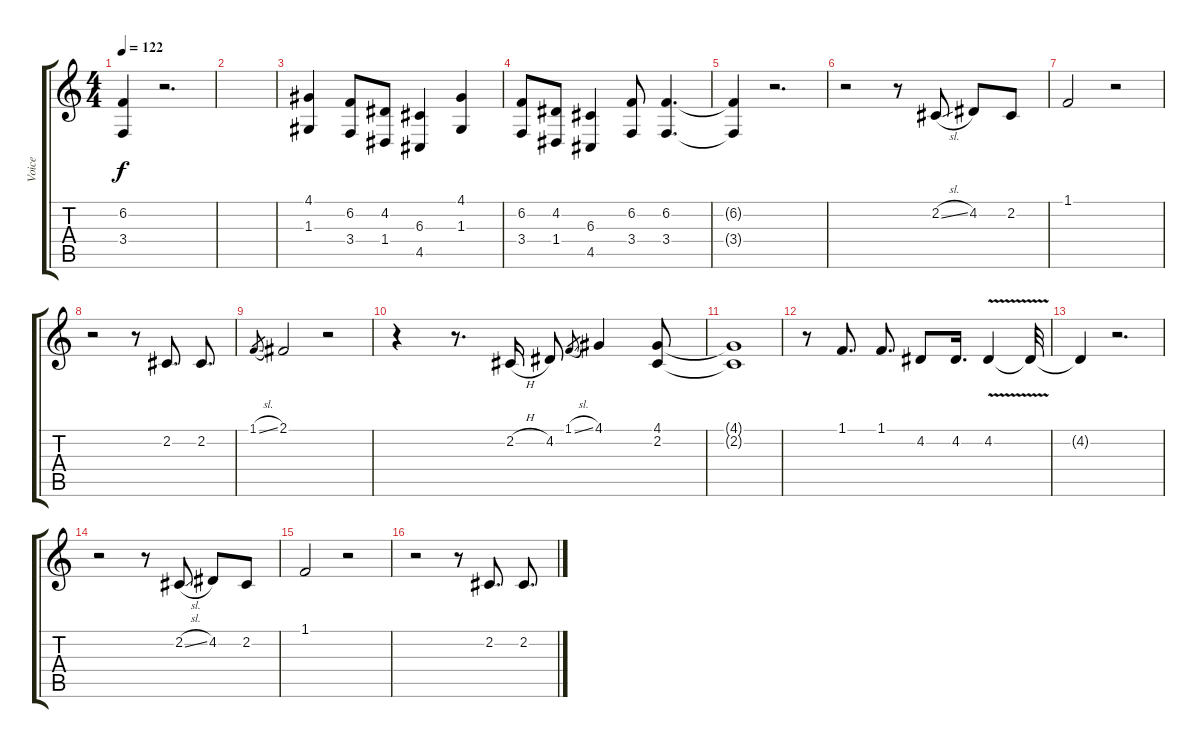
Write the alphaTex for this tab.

\track ("Voice" "Voice") {instrument clarinet}
\staff {score tabs}
\tuning (E4 B3 G3 D3 A2 E2) {hide}
\ts (4 4)
\tempo 122
\clef g2
\ks c
(6.2{t} 3.4{t}).4{dy f} r.2{d} |
|
(4.1 1.3).4 (6.2 3.4).8 (4.2 1.4).8 (6.3 4.5).4 (4.1 1.3).4 |
(6.2 3.4).8 (4.2 1.4).8 (6.3 4.5).4 (6.2 3.4).8 (6.2 3.4).4{d} |
(6.2{t} 3.4{t}).4 r.2{d} |
r.2 r.8 2.2{sl}.8 4.2.8 2.2.8 |
1.1.2 r.2 |
r.2 r.8 2.2.8{d} 2.2.8{d} |
1.1{sl}.8{gr} 2.1.2 r.2 |
r.4 r.8{d} 2.2{h}.16 4.2.8 1.1{sl}.8{gr} 4.1.4 (4.1 2.2).8 |
(4.1{t} 2.2{t}).1 |
r.8 1.1.8{d} 1.1.8{d} 4.2.8 4.2.16{d} 4.2{v}.4 4.2{t}.32 |
4.2{t}.4 r.2{d} |
r.2 r.8 2.2{sl}.8 4.2.8 2.2.8 |
1.1.2 r.2 |
r.2 r.8 2.2.8{d} 2.2.8{d}
